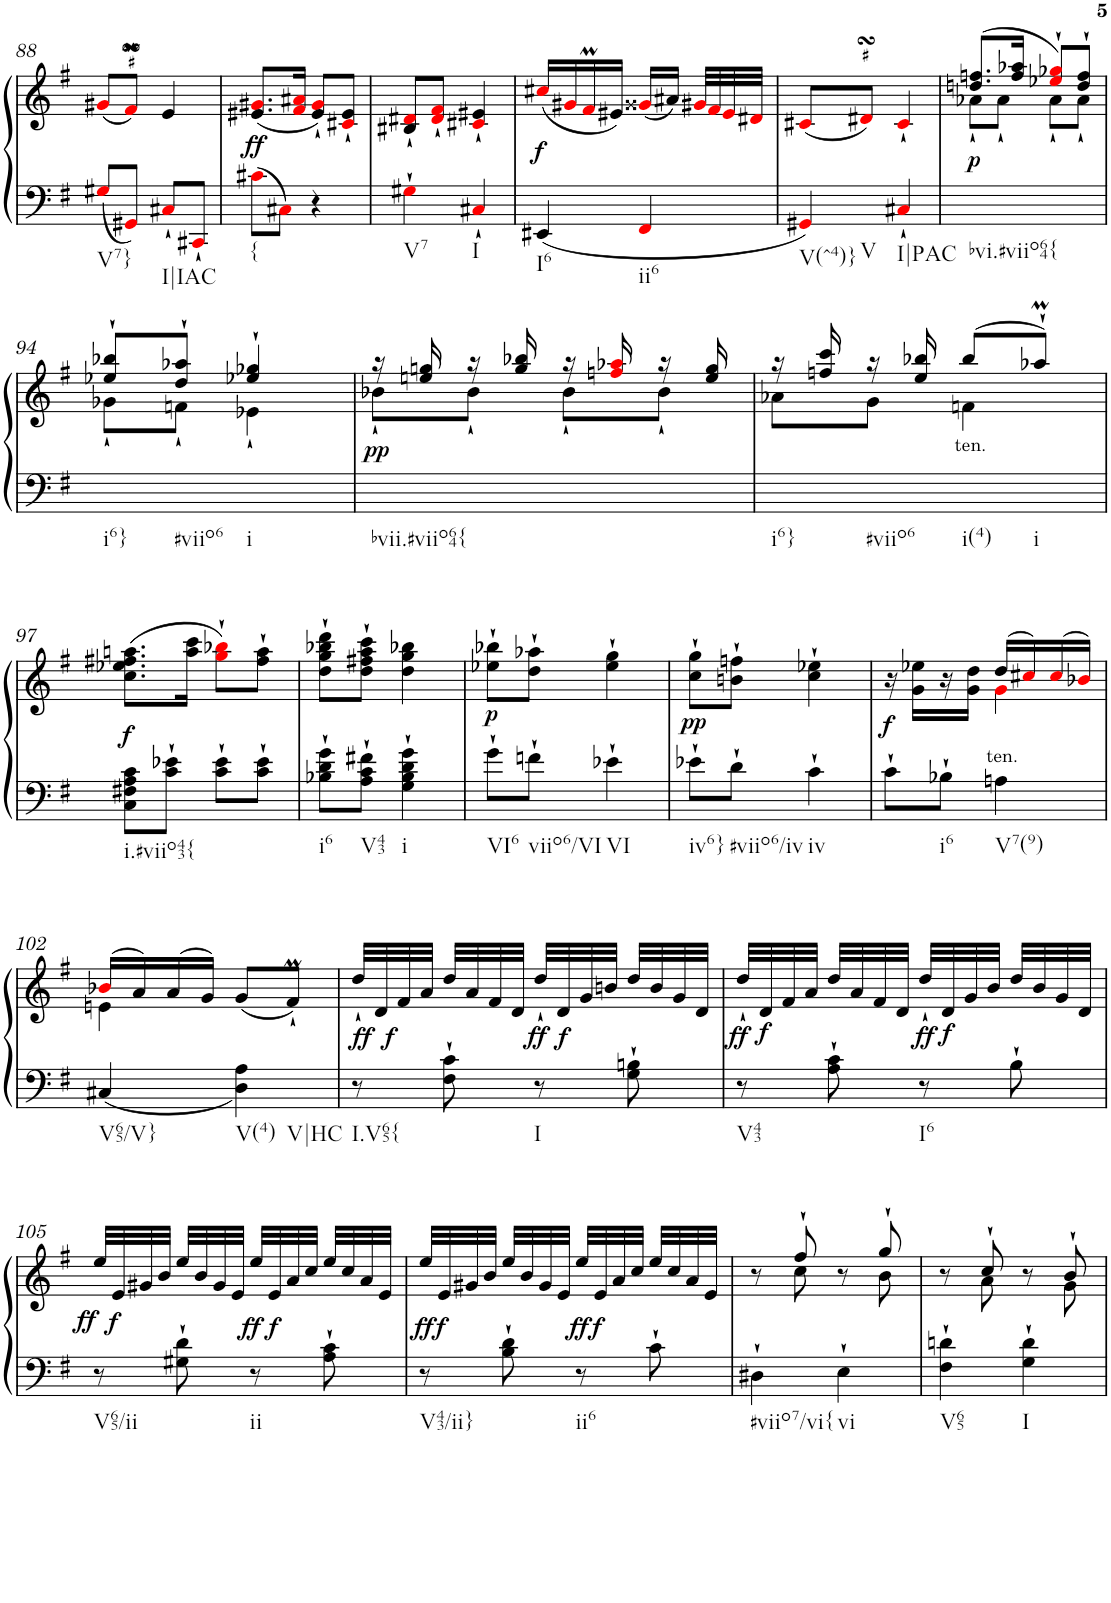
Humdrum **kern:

**kern	**kern	**dynam
*part1	*part1	*part1
*staff2	*staff1	*staff1/2
*I"Harpsichord	*	*
*I'Hch.	*	*
!!LO:PB:g=z
*clefF4	*clefG2	*
*k[f#]	*k[f#]	*
*G:	*G:	*
*M2/4	*M2/4	*
=88	=88	=88
*	*^	*
!LO:TX:b:t=V7}	!	!	!
8G#Xi/L	(<8g#Xi/L	8ryy	.
8GG#Xi/J	8f#msSsSi/J)	16e#X!i	.
.	.	4ryy	.
!LO:TX:b:t=I|IAC	!	!	!
8C#X`i/L	4e#/	.	.
8CC#X`i/J	.	.	.
.	.	16ryy	.
=89	=89	=89	=89
!LO:TX:b:t={	!	!	!
!	!	!	!LO:DY:b
*	*v	*v	*
8c#Xi\L	(<8.e#X/ 8.g#Xi/L	ff
8C#Xi\J	.	.
.	16f#i/ 16a#Xi/Jk	.
4r	8e#/` 8g#i/`L)	.
.	8c#Xi/` 8e#/`J	.
=90	=90	=90
!LO:TX:b:t=V7	!	!
4G#X`i\	8B#X/` 8d#Xi/`L	.
.	8d#i/` 8f#i/`J	.
!LO:TX:b:t=I	!	!
4C#X`i/	4c#Xi/` 4e#X/`	.
=91	=91	=91
!LO:TX:b:t=I6	!	!
!	!	!LO:DY:b
4EE#X/	(<16cc#Xi/LL	f
.	16g#Xi/	.
.	16f#mi/	.
.	16e#X/JJ)	.
!LO:TX:b:t=ii6	!	!
4FF#i/	(<16g##Xi/LL	.
.	16a#X/JJ)	.
.	32g#Xi/LLL	.
.	32f#i/	.
.	32e#i/	.
.	32d#Xi/JJJ	.
=92	=92	=92
*	*^	*
!LO:TX:b:t=V(^4)}	!	!	!
!LO:TX:b:t=V	!	!	!
4GG#Xi/	(<8c#Xi/L	8ryy	.
.	8d#XsSsSi/J)	16e#X!i	.
.	.	4ryy	.
!LO:TX:b:t=I|PAC	!	!	!
4C#X`i/	4c#`i/	.	.
.	.	16ryy	.
=93	=93	=93	=93
!LO:TX:b:t=bvi.#viio64{	!	!	!
!	!	!	!LO:DY:b
2ryy	(>8.ddn/ 8.ffn/L	8a-X`\L	p
.	.	8a-`\J	.
.	16ff/ 16aa-X/Jk	.	.
.	8ee-Xi/` 8gg-Xi/`L)	8a-`\L	.
.	8dd/` 8ff/`J	8a-`\J	.
!!LO:LB:g=z	!!
=94	=94	=94	=94
!LO:TX:b:t=i6}	!	!	!
!LO:TX:b:t=#viio6	!	!	!
!LO:TX:b:t=i	!	!	!
2ryy	8ee-X/` 8bb-X/`L	8g-X`\L	.
.	8dd/` 8aa-X/`J	8fn`\J	.
.	4ee-X/` 4gg-X/`	4e-X`\	.
=95	=95	=95	=95
!LO:TX:b:t=bvii.#viio64{	!	!	!
!	!	!	!LO:DY:b
2ryy	16r	8b-X`\L	pp
.	16een/ 16ggn/	.	.
.	16r	8b-`\J	.
.	16gg/ 16bb-X/	.	.
.	16r	8b-`\L	.
.	16ffni/ 16aa-Xi/	.	.
.	16r	8b-`\J	.
.	16ee/ 16gg/	.	.
=96	=96	=96	=96
!LO:TX:b:t=i6}	!	!	!
!LO:TX:b:t=#viio6	!	!	!
!LO:TX:b:t=i(4)	!	!	!
!LO:TX:b:t=i	!	!	!
2ryy	16r	8a-X\L	.
.	16ffn/ 16ccc/	.	.
.	16r	8g\J	.
.	16ee/ 16bb-X/	.	.
!	!LO:TX:b:t=ten.	!	!
.	(>8bb-/L	4fn\	.
.	8aa-XM`/J)	.	.
*	*v	*v	*
!!LO:LB:g=z
=97	=97	=97
!LO:TX:b:t=i.#viio43{	!	!
!	!	!LO:DY:b
8C\ 8F#X\ 8A\ 8c\L	(>8.cc\ 8.ee-X\ 8.ff#X\ 8.aan\L	f
8c\` 8e-X\`J	.	.
.	16aa\ 16ccc\Jk	.
8c\` 8e-\`L	8ggi\` 8bb-Xi\`L)	.
8c\` 8e-\`J	8ff#\` 8aa\`J	.
=98	=98	=98
!LO:TX:b:t=i6	!	!
8B-X\` 8d\` 8g\`L	8dd\` 8gg\` 8bb-X\` 8ddd\`L	.
!LO:TX:b:t=V43	!	!
8A\` 8c\` 8f#X\`J	8dd\` 8ff#X\` 8aa\` 8ccc\`J	.
!LO:TX:b:t=i	!	!
4G\` 4B-\` 4d\` 4g\`	4dd\ 4gg\ 4bb-X\	.
=99	=99	=99
!LO:TX:b:t=VI6	!	!
!	!	!LO:DY:b
8g`\L	8ee-X\` 8bb-X\`L	p
!LO:TX:b:t=viio6/VI	!	!
8fn`\J	8dd\` 8aa-X\`J	.
!LO:TX:b:t=VI	!	!
4e-X`\	4ee-\` 4gg\`	.
=100	=100	=100
!LO:TX:b:t=iv6}	!	!
!	!	!LO:DY:b
8e-X`\L	8cc\` 8gg\`L	pp
!LO:TX:b:t=#viio6/iv	!	!
8d`\J	8bn\` 8ffn\`J	.
!LO:TX:b:t=iv	!	!
4c`\	4cc\` 4ee-X\`	.
=101	=101	=101
*	*^	*
!	!	!	!LO:DY:b
8c`\L	16r	4ryy	f
.	16g\ 16ee-X\LL	.	.
!LO:TX:b:t=i6	!	!	!
8B-X`\J	16r	.	.
.	16g\ 16dd\JJ	.	.
!LO:TX:a:t=ten.	!	!	!
!LO:TX:b:t=V7(9)	!	!	!
4An\	(>16dd/LL	4gi\	.
.	16cc#Xi/)	.	.
.	(>16cc#i/	.	.
.	16b-Xi/JJ)	.	.
!!LO:LB:g=z	!!
=102	=102	=102	=102
*^	*	*	*
!LO:TX:b:t=V65/V}	!	!	!	!
!LO:TX:b:t=V(4)	!	!	!	!
!LO:TX:b:t=V|HC	!	!	!	!
2ryy	4C#X/	(>16b-Xi/LL	4en\	.
.	.	16a/)	.	.
.	.	(>16a/	.	.
.	.	16g/JJ)	.	.
.	4D\ 4A\	(<8g/L	4ryy	.
.	.	8f#m`/J)	.	.
*v	*v	*	*	*
*	*v	*v	*
=103	=103	=103
!LO:TX:b:t=I.V65{	!	!
8r	32dd`/LLL	.
!	!	!LO:DY:b
.	32d/	ff
!	!	!LO:DY:b
.	32f#/	f
.	32a/JJJ	.
8F#\` 8c\`	32dd/LLL	.
.	32a/	.
.	32f#/	.
.	32d/JJJ	.
!LO:TX:b:t=I	!	!
8r	32dd`/LLL	.
!	!	!LO:DY:b
!	!	!LO:DY:n=1:b
.	32d/	ff f
.	32g/	.
.	32bn/JJJ	.
8G\` 8Bn\`	32dd/LLL	.
.	32b/	.
.	32g/	.
.	32d/JJJ	.
=104	=104	=104
!LO:TX:b:t=V43	!	!
!	!	!LO:DY:b
8r	32dd`/LLL	ff
!	!	!LO:DY:b
.	32d/	f
.	32f#/	.
.	32a/JJJ	.
8A\` 8c\`	32dd/LLL	.
.	32a/	.
.	32f#/	.
.	32d/JJJ	.
!LO:TX:b:t=I6	!	!
!	!	!LO:DY:b
8r	32dd`/LLL	ff
!	!	!LO:DY:b
.	32d/	f
.	32g/	.
.	32b/JJJ	.
8B`\	32dd/LLL	.
.	32b/	.
.	32g/	.
.	32d/JJJ	.
!!LO:LB:g=z
=105	=105	=105
!LO:TX:b:t=V65/ii	!	!
!	!	!LO:DY:b
8r	32ee/LLL	ff
!	!	!LO:DY:b
.	32e/	f
.	32g#X/	.
.	32b/JJJ	.
8G#X\` 8d\`	32ee/LLL	.
.	32b/	.
.	32g#/	.
.	32e/JJJ	.
!LO:TX:b:t=ii	!	!
!	!	!LO:DY:b
8r	32ee/LLL	ff
.	32e/	.
!	!	!LO:DY:b
.	32a/	f
.	32cc/JJJ	.
8A\` 8c\`	32ee/LLL	.
.	32cc/	.
.	32a/	.
.	32e/JJJ	.
=106	=106	=106
!LO:TX:b:t=V43/ii}	!	!
!	!	!LO:DY:b
8r	32ee/LLL	ff
!	!	!LO:DY:b
.	32e/	f
.	32g#X/	.
.	32b/JJJ	.
8B\` 8d\`	32ee/LLL	.
.	32b/	.
.	32g#/	.
.	32e/JJJ	.
!LO:TX:b:t=ii6	!	!
!	!	!LO:DY:b
8r	32ee/LLL	ff
!	!	!LO:DY:b
.	32e/	f
.	32a/	.
.	32cc/JJJ	.
8c`\	32ee/LLL	.
.	32cc/	.
.	32a/	.
.	32e/JJJ	.
=107	=107	=107
*	*^	*
!LO:TX:b:t=#viio7/vi{	!	!	!
4D#X`\	8r	8ryy	.
.	8ff#`/	8cc\	.
!LO:TX:b:t=vi	!	!	!
4E`\	8r	8ryy	.
.	8gg`/	8b\	.
=108	=108	=108	=108
!LO:TX:b:t=V65	!	!	!
4F#\` 4dn\`	8r	8ryy	.
.	8cc`/	8a\	.
!LO:TX:b:t=I	!	!	!
4G\` 4d\`	8r	8ryy	.
.	8b`/	8g\	.
*	*v	*v	*
=	=	=
*-	*-	*-
